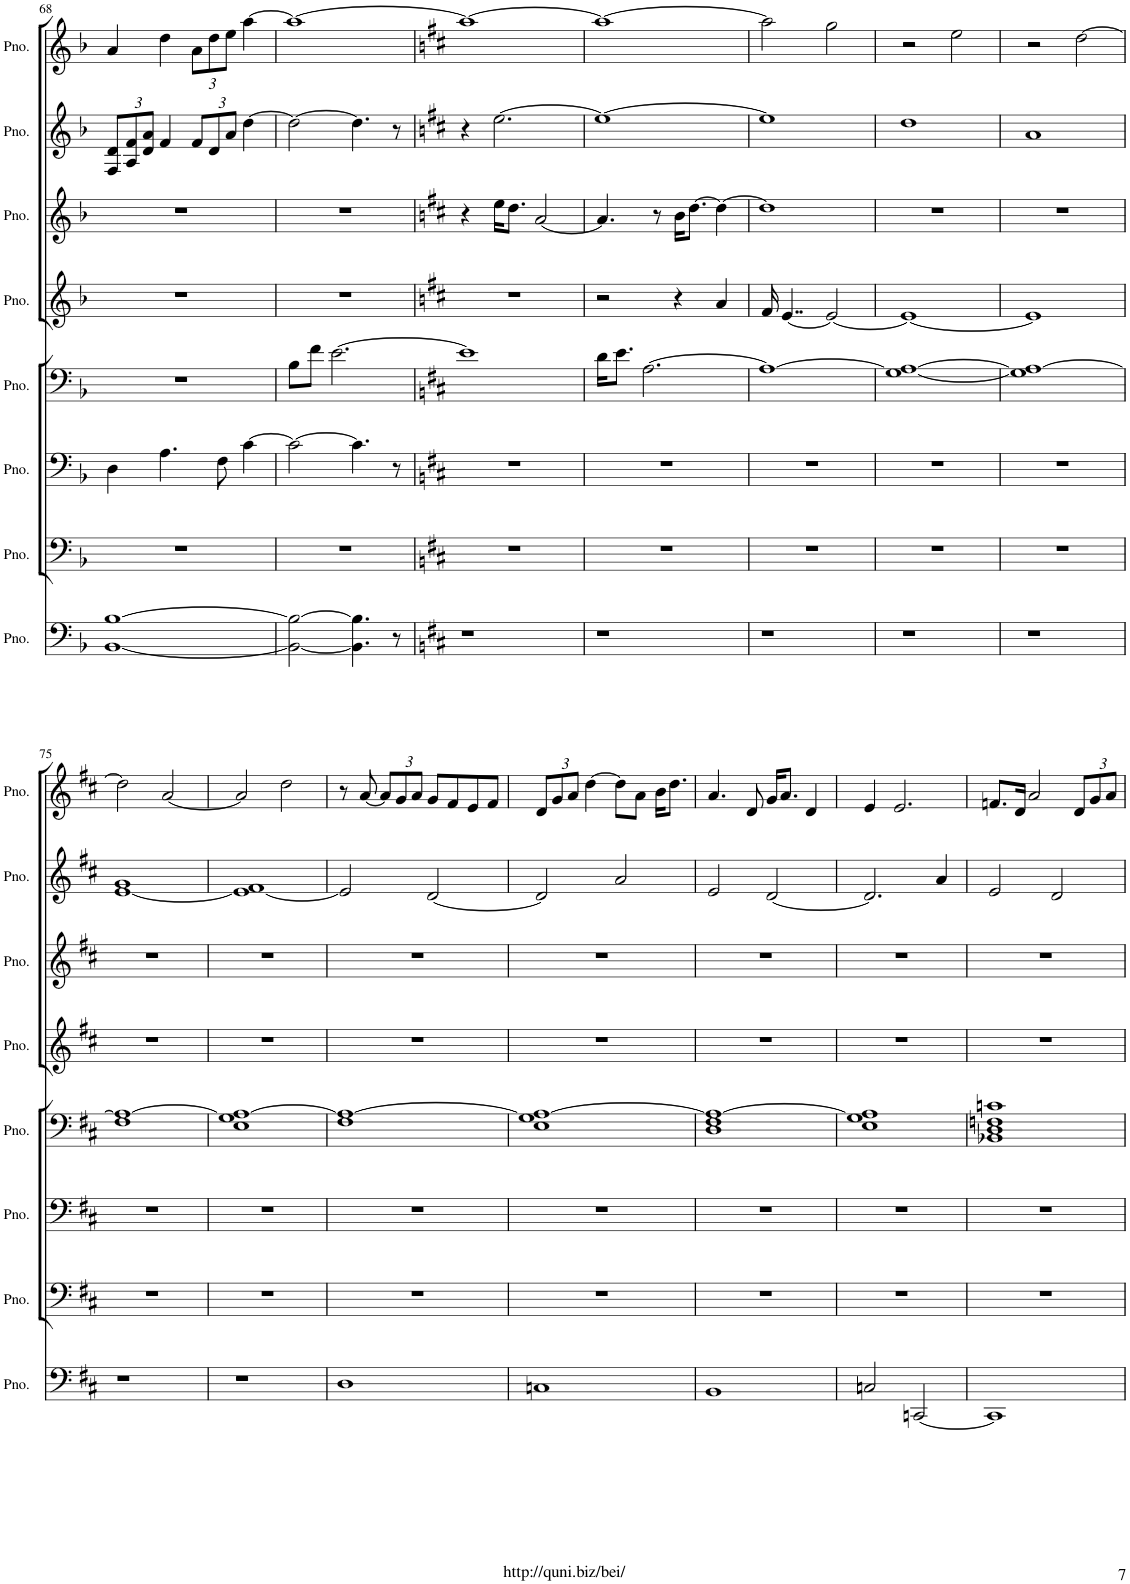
**kern	**kern	**kern	**kern	**kern	**kern	**kern	**kern
*part8	*part7	*part6	*part5	*part4	*part3	*part2	*part1
*staff8	*staff7	*staff6	*staff5	*staff4	*staff3	*staff2	*staff1
*I"Piano	*I"Piano	*I"Piano	*I"Piano	*I"Piano	*I"Piano	*I"Piano	*I"Piano
*I'Pno.	*I'Pno.	*I'Pno.	*I'Pno.	*I'Pno.	*I'Pno.	*I'Pno.	*I'Pno.
!!LO:PB:g=z
*clefF4	*clefF4	*clefF4	*clefF4	*clefG2	*clefG2	*clefG2	*clefG2
*k[b-]	*k[b-]	*k[b-]	*k[b-]	*k[b-]	*k[b-]	*k[b-]	*k[b-]
*M4/4	*M4/4	*M4/4	*M4/4	*M4/4	*M4/4	*M4/4	*M4/4
*	*	*	*	*	*	*Xbrackettup	*
=68	=68	=68	=68	=68	=68	=68	=68
[1BB- [1B-	1r	4D\	1r	1r	1r	12F/ 12d/L	4a/
.	.	.	.	.	.	12A/ 12f/	.
.	.	.	.	.	.	12d/ 12a/J	.
.	.	4.A\	.	.	.	4f/	4dd\
*	*	*	*	*	*	*	*Xbrackettup
.	.	.	.	.	.	12f/L	12a\L
.	.	.	.	.	.	12d/	12dd\
.	.	8F\	.	.	.	.	.
.	.	.	.	.	.	12a/J	12ee\J
.	.	[4c\	.	.	.	[4dd\	[4aa\
=69	=69	=69	=69	=69	=69	=69	=69
2BB-\_ 2B-\_	1r	2c\_	8B-\L	1r	1r	2dd\_	1aa_
.	.	.	8f\J	.	.	.	.
.	.	.	[2.e\	.	.	.	.
4.BB-\] 4.B-\]	.	4.c\]	.	.	.	4.dd\]	.
8r	.	8r	.	.	.	8r	.
=70	=70	=70	=70	=70	=70	=70	=70
*k[f#c#]	*k[f#c#]	*k[f#c#]	*k[f#c#]	*k[f#c#]	*k[f#c#]	*k[f#c#]	*k[f#c#]
1r	1r	1r	1e]	1r	4r	4r	1aa_
.	.	.	.	.	16ee\KL	[2.ee\	.
.	.	.	.	.	8.dd\J	.	.
.	.	.	.	.	[2a/	.	.
=71	=71	=71	=71	=71	=71	=71	=71
1r	1r	1r	16d\KL	2r	4.a/]	1ee_	1aa_
.	.	.	8.e\J	.	.	.	.
.	.	.	[2.A\	.	.	.	.
.	.	.	.	.	8r	.	.
.	.	.	.	4r	16b\KL	.	.
.	.	.	.	.	[8.dd\J	.	.
.	.	.	.	4a/	4dd\_	.	.
=72	=72	=72	=72	=72	=72	=72	=72
1r	1r	1r	1A_	16f#/	1dd]	1ee]	2aa\]
.	.	.	.	[4..e/	.	.	.
.	.	.	.	2e/_	.	.	2gg\
=73	=73	=73	=73	=73	=73	=73	=73
1r	1r	1r	[1G 1A_	1e_	1r	1dd	2r
.	.	.	.	.	.	.	2ee\
=74	=74	=74	=74	=74	=74	=74	=74
1r	1r	1r	1G] 1A_	1e]	1r	1a	2r
.	.	.	.	.	.	.	[2dd\
!!LO:LB:g=z
=75	=75	=75	=75	=75	=75	=75	=75
1r	1r	1r	1F# 1A_	1r	1r	[1e 1g	2dd\]
.	.	.	.	.	.	.	[2a/
=76	=76	=76	=76	=76	=76	=76	=76
1r	1r	1r	1E 1G 1A_	1r	1r	1e_ 1f#	2a/]
.	.	.	.	.	.	.	2dd\
=77	=77	=77	=77	=77	=77	=77	=77
1D	1r	1r	1F# 1A_	1r	1r	2e/]	8r
.	.	.	.	.	.	.	[8a/
.	.	.	.	.	.	.	12a/L]
.	.	.	.	.	.	.	12g/
.	.	.	.	.	.	.	12a/J
.	.	.	.	.	.	[2d/	8g/L
.	.	.	.	.	.	.	8f#/
.	.	.	.	.	.	.	8e/
.	.	.	.	.	.	.	8f#/J
=78	=78	=78	=78	=78	=78	=78	=78
1Cn	1r	1r	1E 1G 1A_	1r	1r	2d/]	12d/L
.	.	.	.	.	.	.	12g/
.	.	.	.	.	.	.	12a/J
.	.	.	.	.	.	.	[4dd\
.	.	.	.	.	.	2a/	8dd\L]
.	.	.	.	.	.	.	8a\J
.	.	.	.	.	.	.	16b\KL
.	.	.	.	.	.	.	8.dd\J
=79	=79	=79	=79	=79	=79	=79	=79
1BB	1r	1r	1D 1F# 1A_	1r	1r	2e/	4.a/
.	.	.	.	.	.	.	8d/
.	.	.	.	.	.	[2d/	16g/KL
.	.	.	.	.	.	.	8.a/J
.	.	.	.	.	.	.	4d/
=80	=80	=80	=80	=80	=80	=80	=80
2Cn/	1r	1r	1E 1G 1A]	1r	1r	2.d/]	4e/
.	.	.	.	.	.	.	2.e/
[2CCn/	.	.	.	.	.	.	.
.	.	.	.	.	.	4a/	.
=81	=81	=81	=81	=81	=81	=81	=81
1CC]	1r	1r	1BB-X 1D 1Fn 1cn	1r	1r	2e/	8.fn/L
.	.	.	.	.	.	.	16d/Jk
.	.	.	.	.	.	.	2a/
.	.	.	.	.	.	2d/	.
.	.	.	.	.	.	.	12d/L
.	.	.	.	.	.	.	12g/
.	.	.	.	.	.	.	12a/J
=	=	=	=	=	=	=	=
*-	*-	*-	*-	*-	*-	*-	*-
